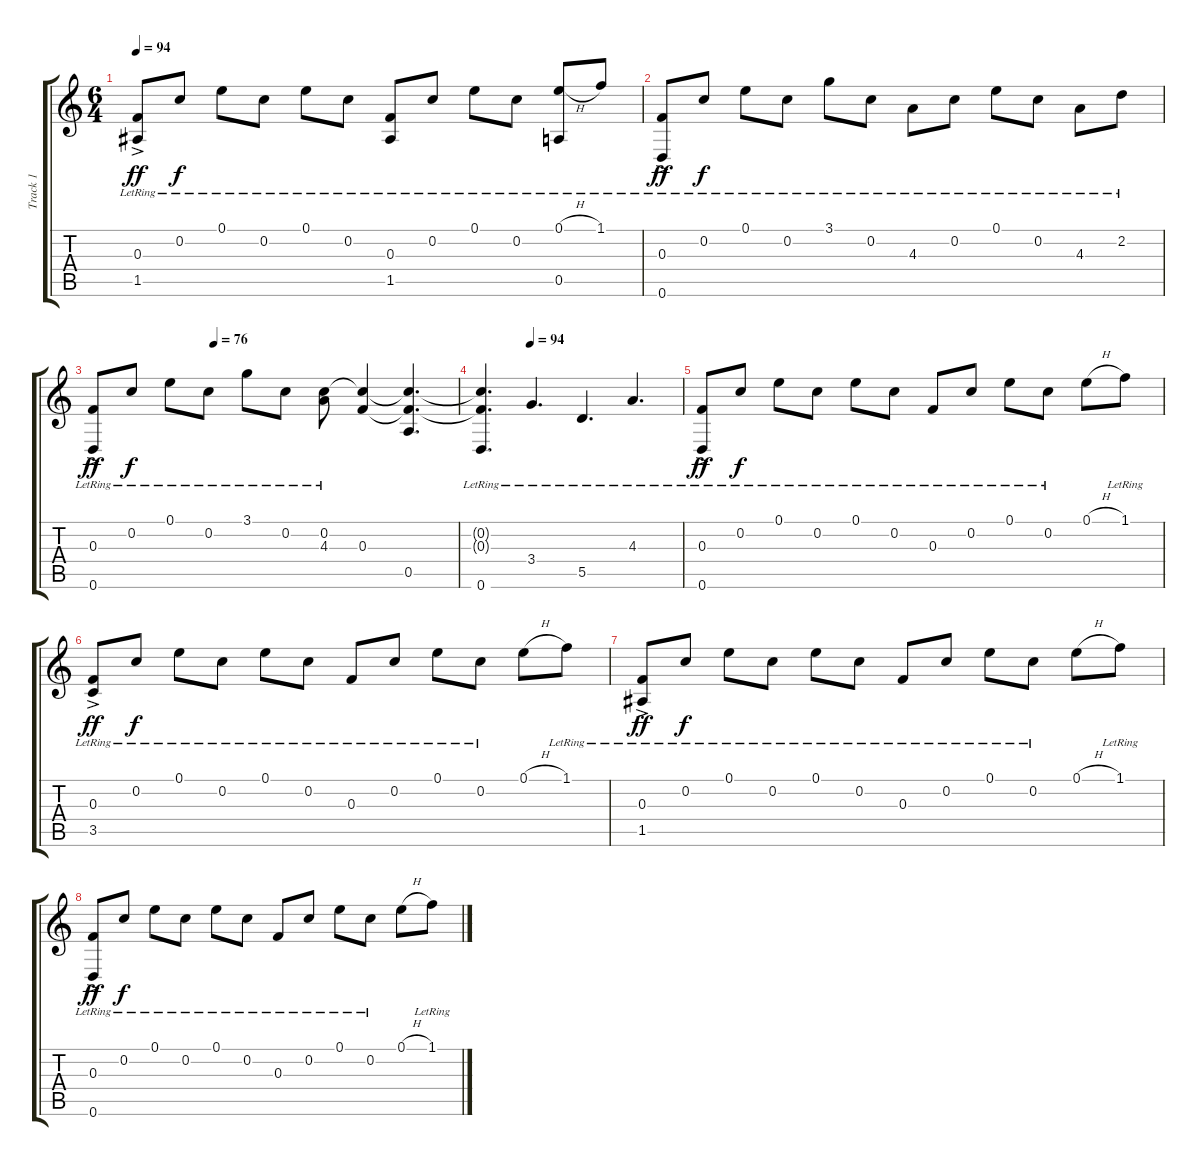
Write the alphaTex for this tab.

\track ("Track 1" "Track 1") {instrument electricguitarjazz}
\staff {score tabs}
\tuning (E4 C4 F3 E3 A2 D2) {hide}
\ts (6 4)
\tempo 94
\clef g2
\ks c
(0.3{lr} 1.5{ac lr}).8{dy ff} 0.2{lr}.8{dy f} 0.1{lr}.8 0.2{lr}.8 0.1{lr}.8 0.2{lr}.8 (0.3{lr} 1.5{lr}).8 0.2{lr}.8 0.1{lr}.8 0.2{lr}.8 (0.1{h} 0.5{lr}).8 1.1{lr}.8 |
(0.3{lr} 0.6{ac lr}).8{dy ff} 0.2{lr}.8{dy f} 0.1{lr}.8 0.2{lr}.8 3.1{lr}.8 0.2{lr}.8 4.3{lr}.8 0.2{lr}.8 0.1{lr}.8 0.2{lr}.8 4.3{lr}.8 2.2{lr}.8 |
\tempo (76 0.3333333333333333)
(0.3{lr} 0.6{ac lr}).8{dy ff} 0.2{lr}.8{dy f} 0.1{lr}.8 0.2{lr}.8 3.1{lr}.8 0.2{lr}.8 (0.2 4.3{lr}).8 (0.2{t} 0.3).4 (0.2{t} 0.3{t} 0.5).4{d} |
\tempo (94 0.25)
(0.2{t} 0.3{t} 0.6{lr}).4{d} 3.4{lr}.4{d} 5.5{lr}.4{d} 4.3{lr}.4{d} |
(0.3{lr} 0.6{ac lr}).8{dy ff} 0.2{lr}.8{dy f} 0.1{lr}.8 0.2{lr}.8 0.1{lr}.8 0.2{lr}.8 0.3{lr}.8 0.2{lr}.8 0.1{lr}.8 0.2{lr}.8 0.1{h}.8 1.1{lr}.8 |
(0.3{lr} 3.5{ac lr}).8{dy ff} 0.2{lr}.8{dy f} 0.1{lr}.8 0.2{lr}.8 0.1{lr}.8 0.2{lr}.8 0.3{lr}.8 0.2{lr}.8 0.1{lr}.8 0.2{lr}.8 0.1{h}.8 1.1{lr}.8 |
(0.3{lr} 1.5{ac lr}).8{dy ff} 0.2{lr}.8{dy f} 0.1{lr}.8 0.2{lr}.8 0.1{lr}.8 0.2{lr}.8 0.3{lr}.8 0.2{lr}.8 0.1{lr}.8 0.2{lr}.8 0.1{h}.8 1.1{lr}.8 |
(0.3{lr} 0.6{ac lr}).8{dy ff} 0.2{lr}.8{dy f} 0.1{lr}.8 0.2{lr}.8 0.1{lr}.8 0.2{lr}.8 0.3{lr}.8 0.2{lr}.8 0.1{lr}.8 0.2{lr}.8 0.1{h}.8 1.1{lr}.8
